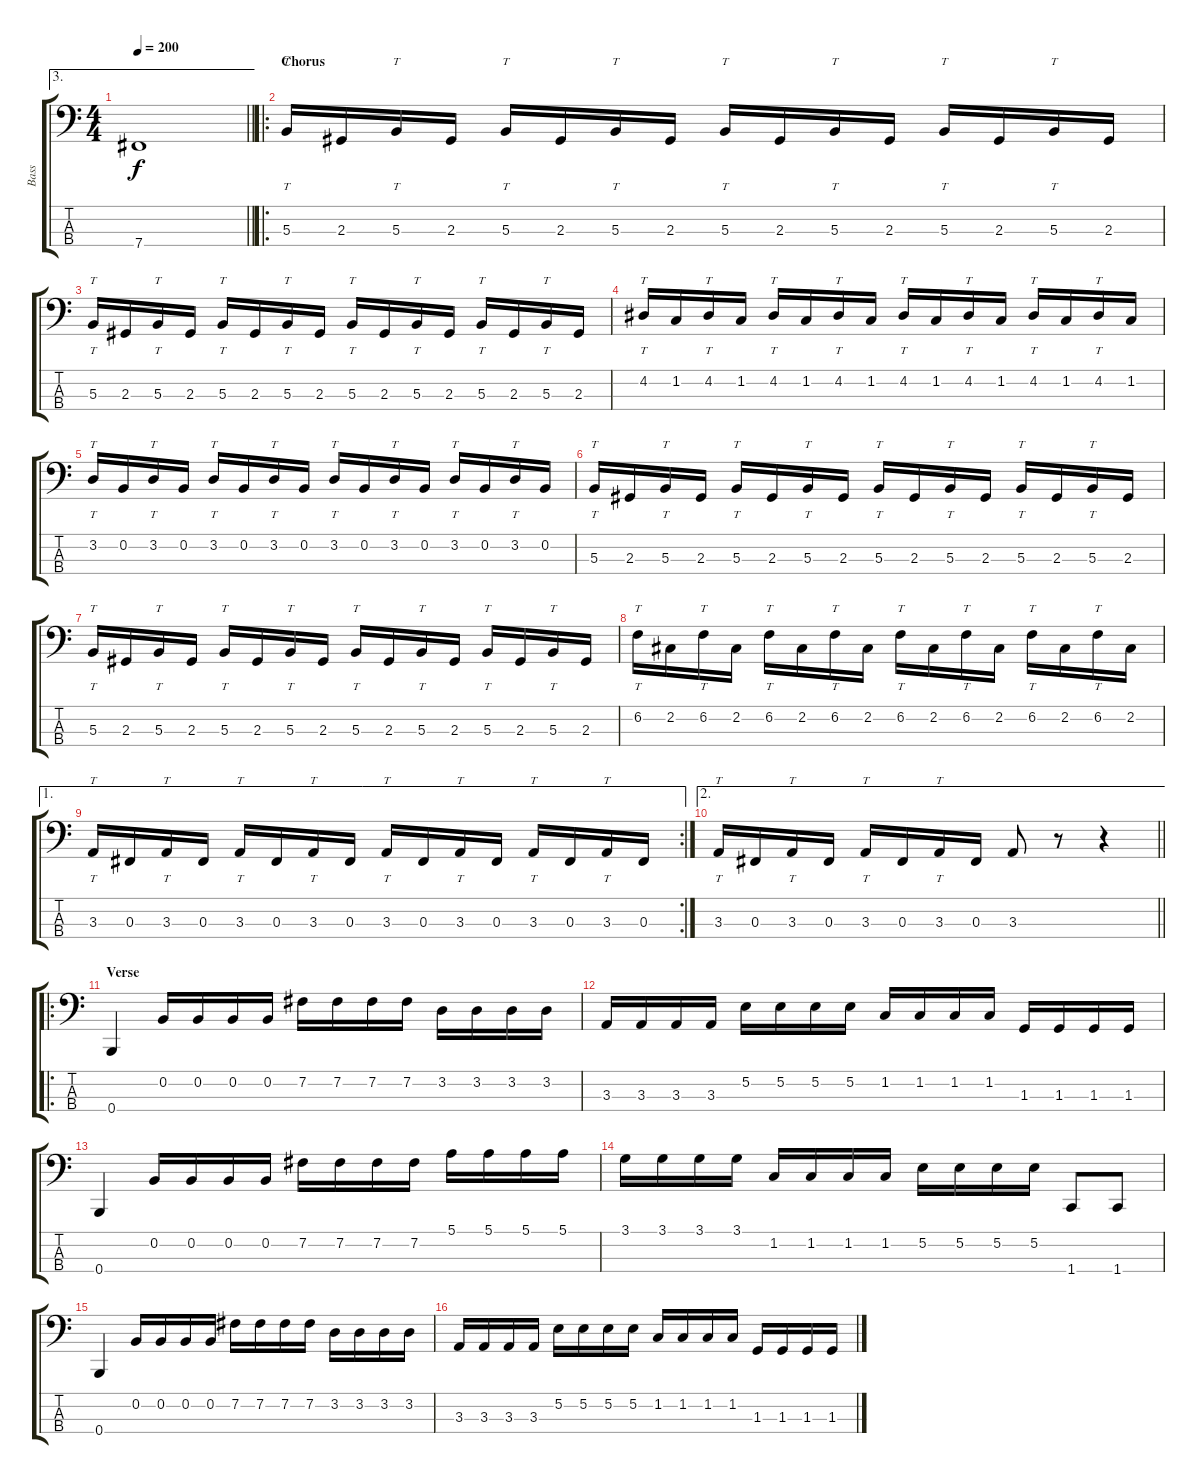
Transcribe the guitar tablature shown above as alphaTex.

\track ("Bass" "Bass") {instrument electricbassfinger}
\staff {score tabs}
\tuning (E2 B1 Gb1 B0) {hide}
\ae 3
\ts (4 4)
\tempo 200
\clef f4
\barLineRight lightlight
\ks c
7.4.1{dy f} |
\ro
\section ("" "Chorus")
5.3.16{tt} 2.3.16 5.3.16{tt} 2.3.16 5.3.16{tt} 2.3.16 5.3.16{tt} 2.3.16 5.3.16{tt} 2.3.16 5.3.16{tt} 2.3.16 5.3.16{tt} 2.3.16 5.3.16{tt} 2.3.16 |
5.3.16{tt} 2.3.16 5.3.16{tt} 2.3.16 5.3.16{tt} 2.3.16 5.3.16{tt} 2.3.16 5.3.16{tt} 2.3.16 5.3.16{tt} 2.3.16 5.3.16{tt} 2.3.16 5.3.16{tt} 2.3.16 |
4.2.16{tt} 1.2.16 4.2.16{tt} 1.2.16 4.2.16{tt} 1.2.16 4.2.16{tt} 1.2.16 4.2.16{tt} 1.2.16 4.2.16{tt} 1.2.16 4.2.16{tt} 1.2.16 4.2.16{tt} 1.2.16 |
3.2.16{tt} 0.2.16 3.2.16{tt} 0.2.16 3.2.16{tt} 0.2.16 3.2.16{tt} 0.2.16 3.2.16{tt} 0.2.16 3.2.16{tt} 0.2.16 3.2.16{tt} 0.2.16 3.2.16{tt} 0.2.16 |
5.3.16{tt} 2.3.16 5.3.16{tt} 2.3.16 5.3.16{tt} 2.3.16 5.3.16{tt} 2.3.16 5.3.16{tt} 2.3.16 5.3.16{tt} 2.3.16 5.3.16{tt} 2.3.16 5.3.16{tt} 2.3.16 |
5.3.16{tt} 2.3.16 5.3.16{tt} 2.3.16 5.3.16{tt} 2.3.16 5.3.16{tt} 2.3.16 5.3.16{tt} 2.3.16 5.3.16{tt} 2.3.16 5.3.16{tt} 2.3.16 5.3.16{tt} 2.3.16 |
6.2.16{tt} 2.2.16 6.2.16{tt} 2.2.16 6.2.16{tt} 2.2.16 6.2.16{tt} 2.2.16 6.2.16{tt} 2.2.16 6.2.16{tt} 2.2.16 6.2.16{tt} 2.2.16 6.2.16{tt} 2.2.16 |
\ae 1
\rc 2
3.3.16{tt} 0.3.16 3.3.16{tt} 0.3.16 3.3.16{tt} 0.3.16 3.3.16{tt} 0.3.16 3.3.16{tt} 0.3.16 3.3.16{tt} 0.3.16 3.3.16{tt} 0.3.16 3.3.16{tt} 0.3.16 |
\ae 2
\barLineRight lightlight
3.3.16{tt} 0.3.16 3.3.16{tt} 0.3.16 3.3.16{tt} 0.3.16 3.3.16{tt} 0.3.16 3.3.8 r.8 r.4 |
\ro
\section ("" "Verse")
0.4.4 0.2.16 0.2.16 0.2.16 0.2.16 7.2.16 7.2.16 7.2.16 7.2.16 3.2.16 3.2.16 3.2.16 3.2.16 |
3.3.16 3.3.16 3.3.16 3.3.16 5.2.16 5.2.16 5.2.16 5.2.16 1.2.16 1.2.16 1.2.16 1.2.16 1.3.16 1.3.16 1.3.16 1.3.16 |
0.4.4 0.2.16 0.2.16 0.2.16 0.2.16 7.2.16 7.2.16 7.2.16 7.2.16 5.1.16 5.1.16 5.1.16 5.1.16 |
3.1.16 3.1.16 3.1.16 3.1.16 1.2.16 1.2.16 1.2.16 1.2.16 5.2.16 5.2.16 5.2.16 5.2.16 1.4.8 1.4.8 |
0.4.4 0.2.16 0.2.16 0.2.16 0.2.16 7.2.16 7.2.16 7.2.16 7.2.16 3.2.16 3.2.16 3.2.16 3.2.16 |
3.3.16 3.3.16 3.3.16 3.3.16 5.2.16 5.2.16 5.2.16 5.2.16 1.2.16 1.2.16 1.2.16 1.2.16 1.3.16 1.3.16 1.3.16 1.3.16
